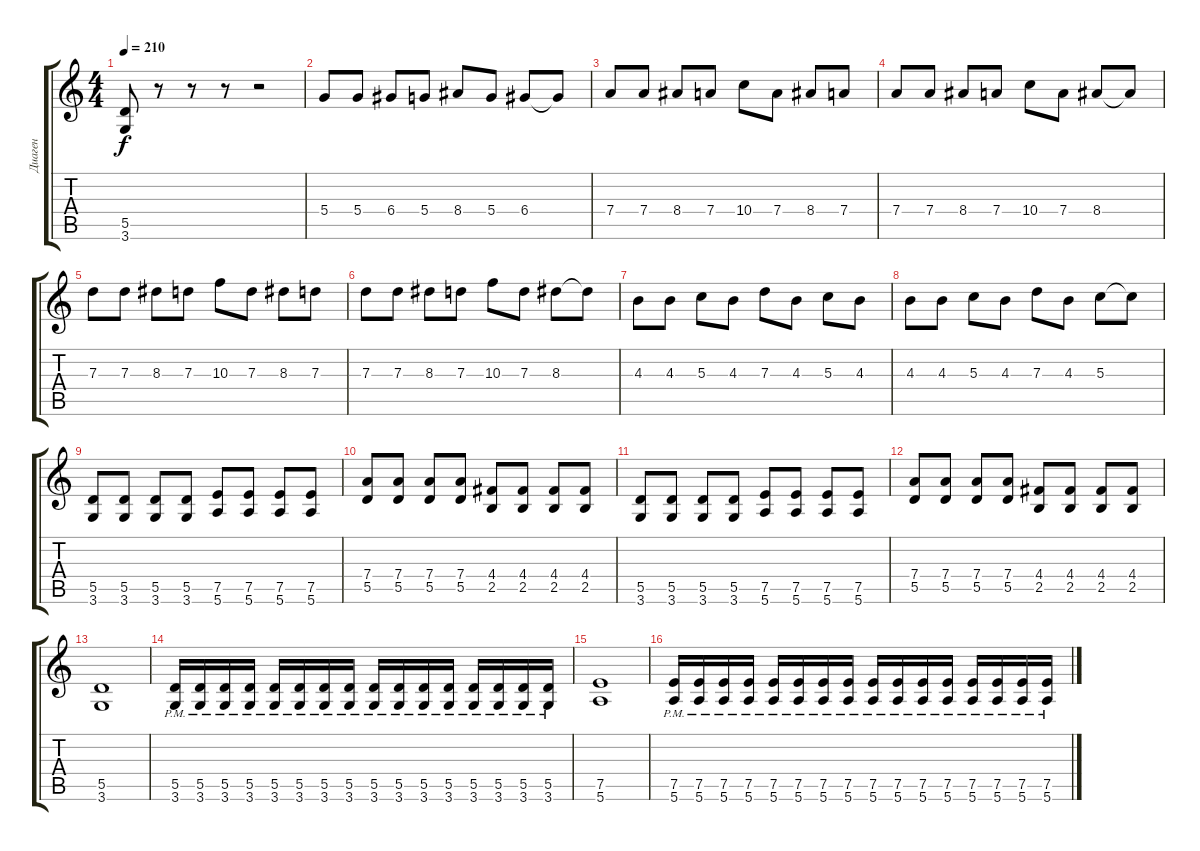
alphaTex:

\track ("Диаген" "Диаген") {instrument overdrivenguitar}
\staff {score tabs}
\tuning (E4 B3 G3 D3 A2 E2) {hide}
\ts (4 4)
\tempo 210
\clef g2
\ks c
(5.5 3.6).8{dy f} r.8 r.8 r.8 r.2 |
5.4.8 5.4.8 6.4.8 5.4.8 8.4.8 5.4.8 6.4.8 6.4{t}.8 |
7.4.8 7.4.8 8.4.8 7.4.8 10.4.8 7.4.8 8.4.8 7.4.8 |
7.4.8 7.4.8 8.4.8 7.4.8 10.4.8 7.4.8 8.4.8 8.4{t}.8 |
7.3.8 7.3.8 8.3.8 7.3.8 10.3.8 7.3.8 8.3.8 7.3.8 |
7.3.8 7.3.8 8.3.8 7.3.8 10.3.8 7.3.8 8.3.8 8.3{t}.8 |
4.3.8 4.3.8 5.3.8 4.3.8 7.3.8 4.3.8 5.3.8 4.3.8 |
4.3.8 4.3.8 5.3.8 4.3.8 7.3.8 4.3.8 5.3.8 5.3{t}.8 |
(5.5 3.6).8 (5.5 3.6).8 (5.5 3.6).8 (5.5 3.6).8 (7.5 5.6).8 (7.5 5.6).8 (7.5 5.6).8 (7.5 5.6).8 |
(7.4 5.5).8 (7.4 5.5).8 (7.4 5.5).8 (7.4 5.5).8 (4.4 2.5).8 (4.4 2.5).8 (4.4 2.5).8 (4.4 2.5).8 |
(5.5 3.6).8 (5.5 3.6).8 (5.5 3.6).8 (5.5 3.6).8 (7.5 5.6).8 (7.5 5.6).8 (7.5 5.6).8 (7.5 5.6).8 |
(7.4 5.5).8 (7.4 5.5).8 (7.4 5.5).8 (7.4 5.5).8 (4.4 2.5).8 (4.4 2.5).8 (4.4 2.5).8 (4.4 2.5).8 |
(5.5 3.6).1 |
(5.5{pm} 3.6{pm}).16 (5.5{pm} 3.6{pm}).16 (5.5{pm} 3.6{pm}).16 (5.5{pm} 3.6{pm}).16 (5.5{pm} 3.6{pm}).16 (5.5{pm} 3.6{pm}).16 (5.5{pm} 3.6{pm}).16 (5.5{pm} 3.6{pm}).16 (5.5{pm} 3.6{pm}).16 (5.5{pm} 3.6{pm}).16 (5.5{pm} 3.6{pm}).16 (5.5{pm} 3.6{pm}).16 (5.5{pm} 3.6{pm}).16 (5.5{pm} 3.6{pm}).16 (5.5{pm} 3.6{pm}).16 (5.5{pm} 3.6{pm}).16 |
(7.5 5.6).1 |
(7.5{pm} 5.6{pm}).16 (7.5{pm} 5.6{pm}).16 (7.5{pm} 5.6{pm}).16 (7.5{pm} 5.6{pm}).16 (7.5{pm} 5.6{pm}).16 (7.5{pm} 5.6{pm}).16 (7.5{pm} 5.6{pm}).16 (7.5{pm} 5.6{pm}).16 (7.5{pm} 5.6{pm}).16 (7.5{pm} 5.6{pm}).16 (7.5{pm} 5.6{pm}).16 (7.5{pm} 5.6{pm}).16 (7.5{pm} 5.6{pm}).16 (7.5{pm} 5.6{pm}).16 (7.5{pm} 5.6{pm}).16 (7.5{pm} 5.6{pm}).16
